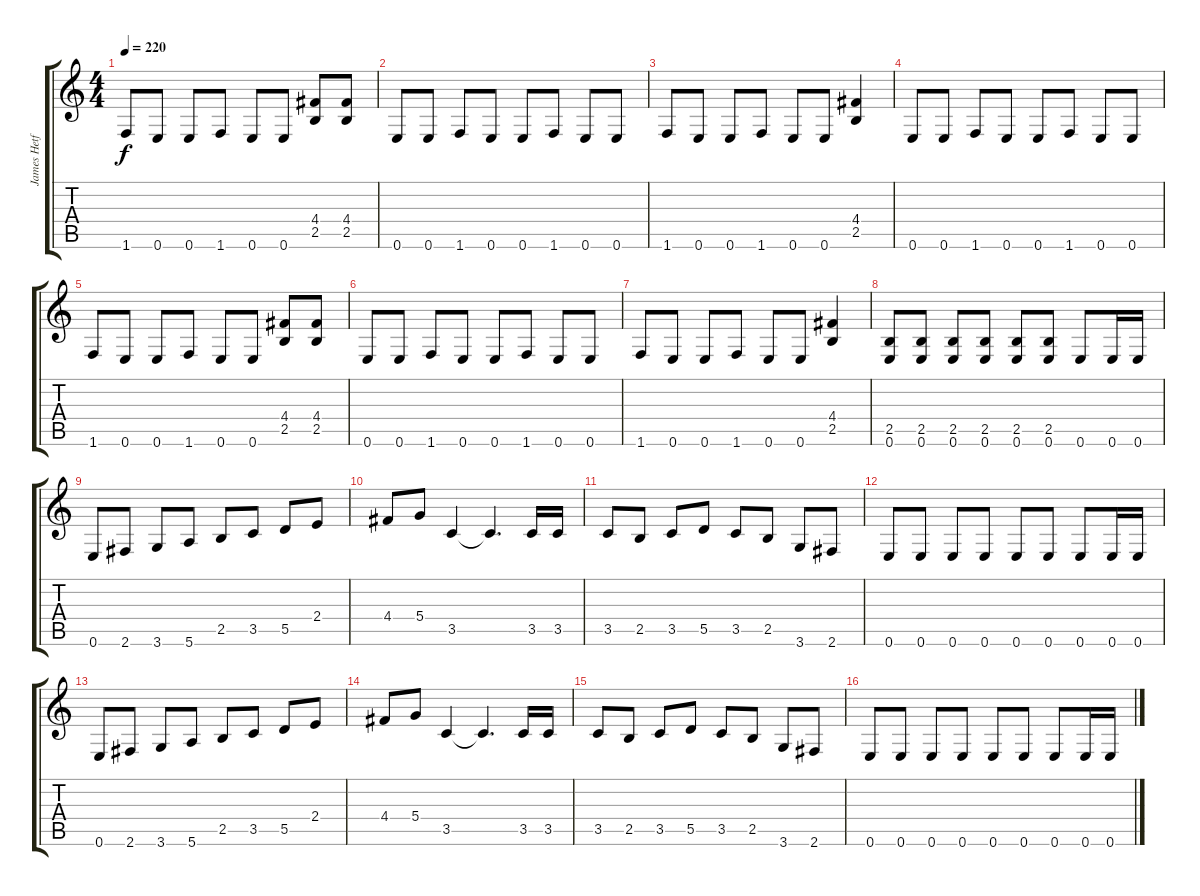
\track ("James Hetfield (Rithm & Lead Guitars)" "James Hetf") {instrument distortionguitar}
\staff {score tabs}
\tuning (E4 B3 G3 D3 A2 E2) {hide}
\ts (4 4)
\tempo 220
\clef g2
\ks c
1.6.8{dy f} 0.6.8 0.6.8 1.6.8 0.6.8 0.6.8 (4.4 2.5).8 (4.4 2.5).8 |
0.6.8 0.6.8 1.6.8 0.6.8 0.6.8 1.6.8 0.6.8 0.6.8 |
1.6.8 0.6.8 0.6.8 1.6.8 0.6.8 0.6.8 (4.4 2.5).4 |
0.6.8 0.6.8 1.6.8 0.6.8 0.6.8 1.6.8 0.6.8 0.6.8 |
1.6.8 0.6.8 0.6.8 1.6.8 0.6.8 0.6.8 (4.4 2.5).8 (4.4 2.5).8 |
0.6.8 0.6.8 1.6.8 0.6.8 0.6.8 1.6.8 0.6.8 0.6.8 |
1.6.8 0.6.8 0.6.8 1.6.8 0.6.8 0.6.8 (4.4 2.5).4 |
(2.5 0.6).8 (2.5 0.6).8 (2.5 0.6).8 (2.5 0.6).8 (2.5 0.6).8 (2.5 0.6).8 0.6.8 0.6.16 0.6.16 |
0.6.8 2.6.8 3.6.8 5.6.8 2.5.8 3.5.8 5.5.8 2.4.8 |
4.4.8 5.4.8 3.5.4 3.5{t}.4{d} 3.5.16 3.5.16 |
3.5.8 2.5.8 3.5.8 5.5.8 3.5.8 2.5.8 3.6.8 2.6.8 |
0.6.8 0.6.8 0.6.8 0.6.8 0.6.8 0.6.8 0.6.8 0.6.16 0.6.16 |
0.6.8 2.6.8 3.6.8 5.6.8 2.5.8 3.5.8 5.5.8 2.4.8 |
4.4.8 5.4.8 3.5.4 3.5{t}.4{d} 3.5.16 3.5.16 |
3.5.8 2.5.8 3.5.8 5.5.8 3.5.8 2.5.8 3.6.8 2.6.8 |
0.6.8 0.6.8 0.6.8 0.6.8 0.6.8 0.6.8 0.6.8 0.6.16 0.6.16
